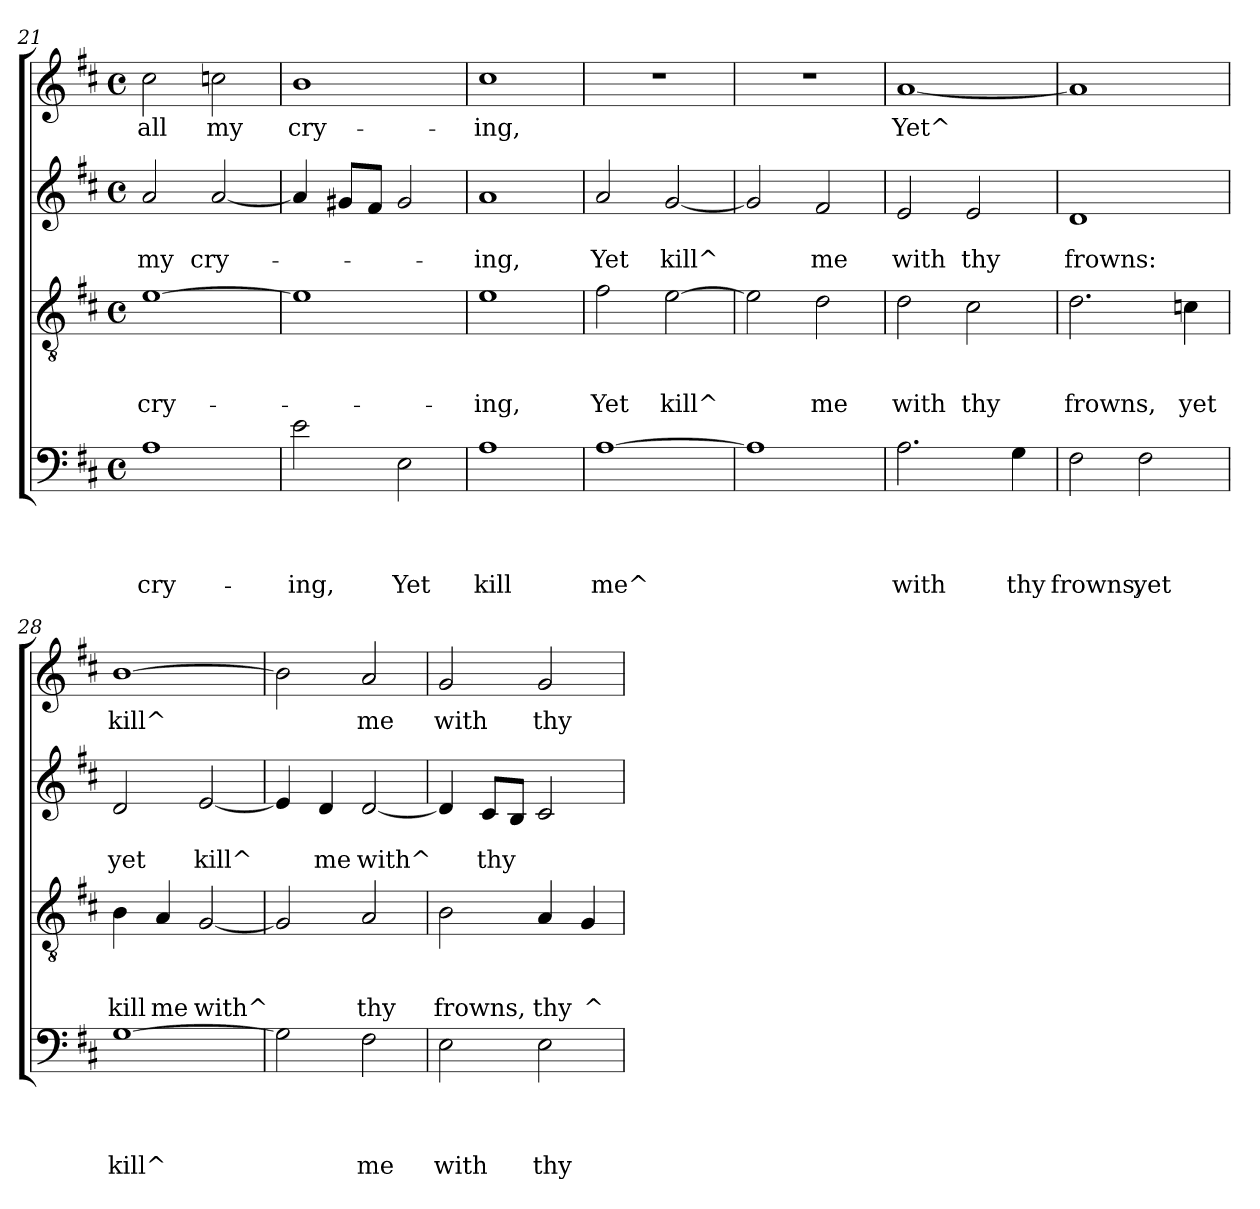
**kern	**text	**text	**text	**text	**kern	**text	**text	**text	**kern	**text	**text	**kern	**text
*part4	*part4	*part4	*part4	*part4	*part3	*part3	*part3	*part3	*part2	*part2	*part2	*part1	*part1
*staff4	*staff4	*staff4	*staff4	*staff4	*staff3	*staff3	*staff3	*staff3	*staff2	*staff2	*staff2	*staff1	*staff1
*clefF4	*	*	*	*	*clefGv2	*	*	*	*clefG2	*	*	*clefG2	*
*k[f#c#]	*	*	*	*	*k[f#c#]	*	*	*	*k[f#c#]	*	*	*k[f#c#]	*
*D:	*	*	*	*	*D:	*	*	*	*D:	*	*	*D:	*
*M4/4	*	*	*	*	*M4/4	*	*	*	*M4/4	*	*	*M4/4	*
*met(c)	*	*	*	*	*met(c)	*	*	*	*met(c)	*	*	*met(c)	*
=21	=21	=21	=21	=21	=21	=21	=21	=21	=21	=21	=21	=21	=21
!	!	!	!	!LO:LY:b	!	!	!	!LO:LY:b	!	!	!LO:LY:b	!	!LO:LY:b
1A	.	.	.	cry-	[>1e	.	.	cry-	2a/	.	my	2cc#\	all
!	!	!	!	!	!	!	!	!	!	!	!LO:LY:b	!	!LO:LY:b
.	.	.	.	.	.	.	.	.	[<2a/	.	cry-	2ccn\	my
=22	=22	=22	=22	=22	=22	=22	=22	=22	=22	=22	=22	=22	=22
!	!	!	!	!LO:LY:b	!	!	!	!	!	!	!	!	!LO:LY:b
2e\	.	.	.	-ing,	1e]	.	.	.	4a/]	.	.	1b	cry-
.	.	.	.	.	.	.	.	.	8g#X/L	.	.	.	.
.	.	.	.	.	.	.	.	.	8f#/J	.	.	.	.
!	!	!	!	!LO:LY:b	!	!	!	!	!	!	!	!	!
2E\	.	.	.	Yet	.	.	.	.	2g#/	.	.	.	.
=23	=23	=23	=23	=23	=23	=23	=23	=23	=23	=23	=23	=23	=23
!	!	!	!	!LO:LY:b	!	!	!	!LO:LY:b	!	!	!LO:LY:b	!	!LO:LY:b
1A	.	.	.	kill	1e	.	.	-ing,	1a	.	-ing,	1cc#	-ing,
=24	=24	=24	=24	=24	=24	=24	=24	=24	=24	=24	=24	=24	=24
!	!	!	!	!LO:LY:b	!	!	!	!LO:LY:b	!	!	!LO:LY:b	!	!
[>1A	.	.	.	me^	2f#\	.	.	Yet	2a/	.	Yet	1r	.
!	!	!	!	!	!	!	!	!LO:LY:b	!	!	!LO:LY:b	!	!
.	.	.	.	.	[>2e\	.	.	kill^	[<2g/	.	kill^	.	.
=25	=25	=25	=25	=25	=25	=25	=25	=25	=25	=25	=25	=25	=25
1A]	.	.	.	.	2e\]	.	.	.	2g/]	.	.	1r	.
!	!	!	!	!	!	!	!	!LO:LY:b	!	!	!LO:LY:b	!	!
.	.	.	.	.	2d\	.	.	me	2f#/	.	me	.	.
!!LO:PB:g=z
=26	=26	=26	=26	=26	=26	=26	=26	=26	=26	=26	=26	=26	=26
!	!	!	!	!LO:LY:b	!	!	!	!LO:LY:b	!	!	!LO:LY:b	!	!LO:LY:b
2.A\	.	.	.	with	2d\	.	.	with	2e/	.	with	[<1a	Yet^
!	!	!	!	!	!	!	!	!LO:LY:b	!	!	!LO:LY:b	!	!
.	.	.	.	.	2c#\	.	.	thy	2e/	.	thy	.	.
!	!	!	!	!LO:LY:b	!	!	!	!	!	!	!	!	!
4G\	.	.	.	thy	.	.	.	.	.	.	.	.	.
=27	=27	=27	=27	=27	=27	=27	=27	=27	=27	=27	=27	=27	=27
!	!	!	!	!LO:LY:b	!	!	!	!LO:LY:b	!	!	!LO:LY:b	!	!
2F#\	.	.	.	frowns,	2.d\	.	.	frowns,	1d	.	frowns:	1a]	.
!	!	!	!	!LO:LY:b	!	!	!	!	!	!	!	!	!
2F#\	.	.	.	yet	.	.	.	.	.	.	.	.	.
!	!	!	!	!	!	!	!	!LO:LY:b	!	!	!	!	!
.	.	.	.	.	4cn\	.	.	yet	.	.	.	.	.
=28	=28	=28	=28	=28	=28	=28	=28	=28	=28	=28	=28	=28	=28
!	!	!	!	!LO:LY:b	!	!	!	!LO:LY:b	!	!	!LO:LY:b	!	!LO:LY:b
[>1G	.	.	.	kill^	4B\	.	.	kill	2d/	.	yet	[>1b	kill^
!	!	!	!	!	!	!	!	!LO:LY:b	!	!	!	!	!
.	.	.	.	.	4A/	.	.	me	.	.	.	.	.
!	!	!	!	!	!	!	!	!LO:LY:b	!	!	!LO:LY:b	!	!
.	.	.	.	.	[<2G/	.	.	with^	[<2e/	.	kill^	.	.
=29	=29	=29	=29	=29	=29	=29	=29	=29	=29	=29	=29	=29	=29
2G\]	.	.	.	.	2G/]	.	.	.	4e/]	.	.	2b\]	.
!	!	!	!	!	!	!	!	!	!	!	!LO:LY:b	!	!
.	.	.	.	.	.	.	.	.	4d/	.	me	.	.
!	!	!	!	!LO:LY:b	!	!	!	!LO:LY:b	!	!	!LO:LY:b	!	!LO:LY:b
2F#\	.	.	.	me	2A/	.	.	thy	[<2d/	.	with^	2a/	me
=30	=30	=30	=30	=30	=30	=30	=30	=30	=30	=30	=30	=30	=30
!	!	!	!	!LO:LY:b	!	!	!	!LO:LY:b	!	!	!	!	!LO:LY:b
2E\	.	.	.	with	2B\	.	.	frowns,	4d/]	.	.	2g/	with
!	!	!	!	!	!	!	!	!	!	!	!LO:LY:b	!	!
.	.	.	.	.	.	.	.	.	8c#/L	.	thy	.	.
.	.	.	.	.	.	.	.	.	8B/J	.	.	.	.
!	!	!	!	!LO:LY:b	!	!	!	!LO:LY:b	!	!	!	!	!LO:LY:b
2E\	.	.	.	thy	4A/	.	.	thy	2c#/	.	.	2g/	thy
!	!	!	!	!	!	!	!	!LO:LY:b	!	!	!	!	!
.	.	.	.	.	4G/	.	.	^	.	.	.	.	.
=	=	=	=	=	=	=	=	=	=	=	=	=	=
*-	*-	*-	*-	*-	*-	*-	*-	*-	*-	*-	*-	*-	*-
